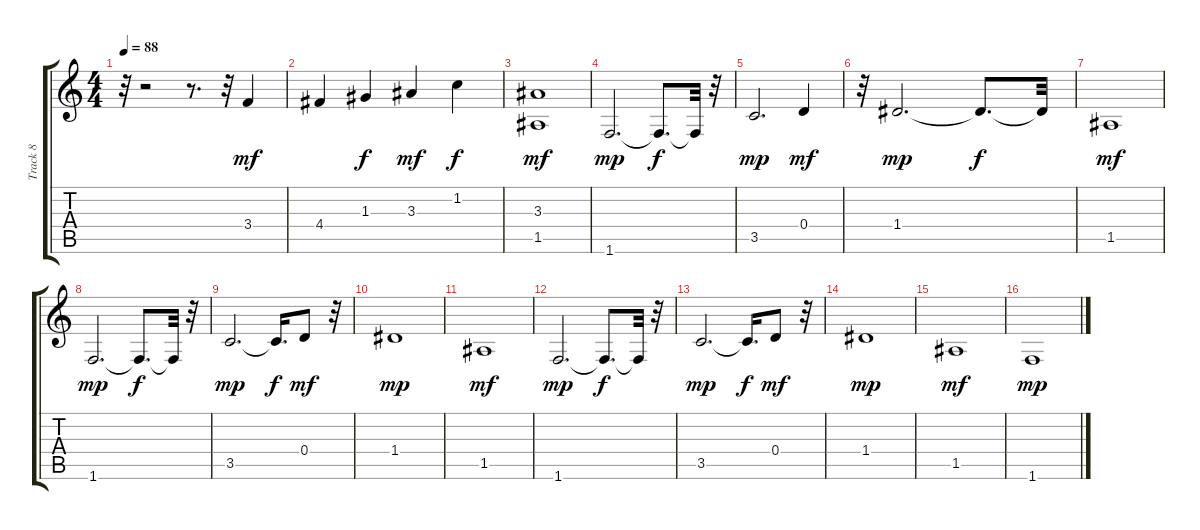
\track ("Track 8" "Track 8") {instrument contrabass}
\staff {score tabs}
\tuning (E4 B3 G3 D3 A2 E2) {hide}
\ts (4 4)
\tempo 88
\clef g2
\ks c
r.32{dy mf} r.2 r.8{d} r.32 3.4.4 |
4.4.4 1.3.4{dy f} 3.3.4{dy mf} 1.2.4{dy f} |
(3.3 1.5).1{dy mf} |
1.6.2{d dy mp} 1.6{t}.8{d dy f} 1.6{t}.32 r.32 |
3.5.2{d dy mp} 0.4.4{dy mf} |
r.32 1.4.2{d dy mp} 1.4{t}.8{d dy f} 1.4{t}.32 |
1.5.1{dy mf} |
1.6.2{d dy mp} 1.6{t}.8{d dy f} 1.6{t}.32 r.32 |
3.5.2{d dy mp} 3.5{t}.16{d dy f} 0.4.8{dy mf} r.32 |
1.4.1{dy mp} |
1.5.1{dy mf} |
1.6.2{d dy mp} 1.6{t}.8{d dy f} 1.6{t}.32 r.32 |
3.5.2{d dy mp} 3.5{t}.16{d dy f} 0.4.8{dy mf} r.32 |
1.4.1{dy mp} |
1.5.1{dy mf} |
1.6.1{dy mp}
